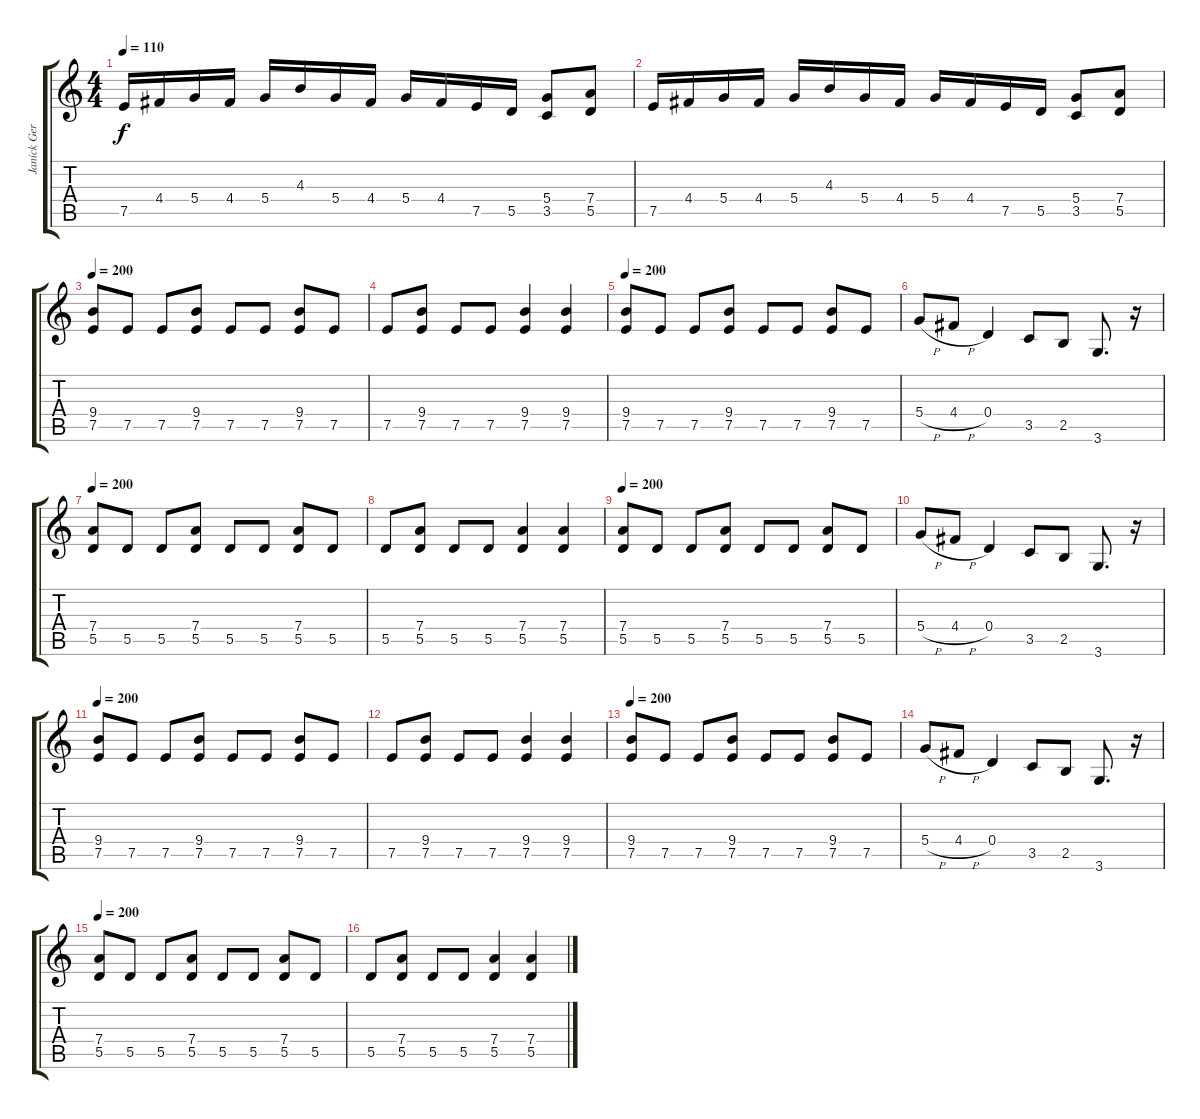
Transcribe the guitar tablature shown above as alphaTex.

\track ("Janick Gers" "Janick Ger") {instrument distortionguitar}
\staff {score tabs}
\tuning (E4 B3 G3 D3 A2 E2) {hide}
\ts (4 4)
\tempo 110
\clef g2
\ks c
7.5.16{dy f} 4.4.16 5.4.16 4.4.16 5.4.16 4.3.16 5.4.16 4.4.16 5.4.16 4.4.16 7.5.16 5.5.16 (5.4 3.5).8 (7.4 5.5).8 |
7.5.16 4.4.16 5.4.16 4.4.16 5.4.16 4.3.16 5.4.16 4.4.16 5.4.16 4.4.16 7.5.16 5.5.16 (5.4 3.5).8 (7.4 5.5).8 |
\tempo 200
(9.4 7.5).8 7.5.8 7.5.8 (9.4 7.5).8 7.5.8 7.5.8 (9.4 7.5).8 7.5.8 |
7.5.8 (9.4 7.5).8 7.5.8 7.5.8 (9.4 7.5).4 (9.4 7.5).4 |
\tempo 200
(9.4 7.5).8 7.5.8 7.5.8 (9.4 7.5).8 7.5.8 7.5.8 (9.4 7.5).8 7.5.8 |
5.4{h}.8 4.4{h}.8 0.4.4 3.5.8 2.5.8 3.6.8{d} r.16 |
\tempo 200
(7.4 5.5).8 5.5.8 5.5.8 (7.4 5.5).8 5.5.8 5.5.8 (7.4 5.5).8 5.5.8 |
5.5.8 (7.4 5.5).8 5.5.8 5.5.8 (7.4 5.5).4 (7.4 5.5).4 |
\tempo 200
(7.4 5.5).8 5.5.8 5.5.8 (7.4 5.5).8 5.5.8 5.5.8 (7.4 5.5).8 5.5.8 |
5.4{h}.8 4.4{h}.8 0.4.4 3.5.8 2.5.8 3.6.8{d} r.16 |
\tempo 200
(9.4 7.5).8 7.5.8 7.5.8 (9.4 7.5).8 7.5.8 7.5.8 (9.4 7.5).8 7.5.8 |
7.5.8 (9.4 7.5).8 7.5.8 7.5.8 (9.4 7.5).4 (9.4 7.5).4 |
\tempo 200
(9.4 7.5).8 7.5.8 7.5.8 (9.4 7.5).8 7.5.8 7.5.8 (9.4 7.5).8 7.5.8 |
5.4{h}.8 4.4{h}.8 0.4.4 3.5.8 2.5.8 3.6.8{d} r.16 |
\tempo 200
(7.4 5.5).8 5.5.8 5.5.8 (7.4 5.5).8 5.5.8 5.5.8 (7.4 5.5).8 5.5.8 |
5.5.8 (7.4 5.5).8 5.5.8 5.5.8 (7.4 5.5).4 (7.4 5.5).4
